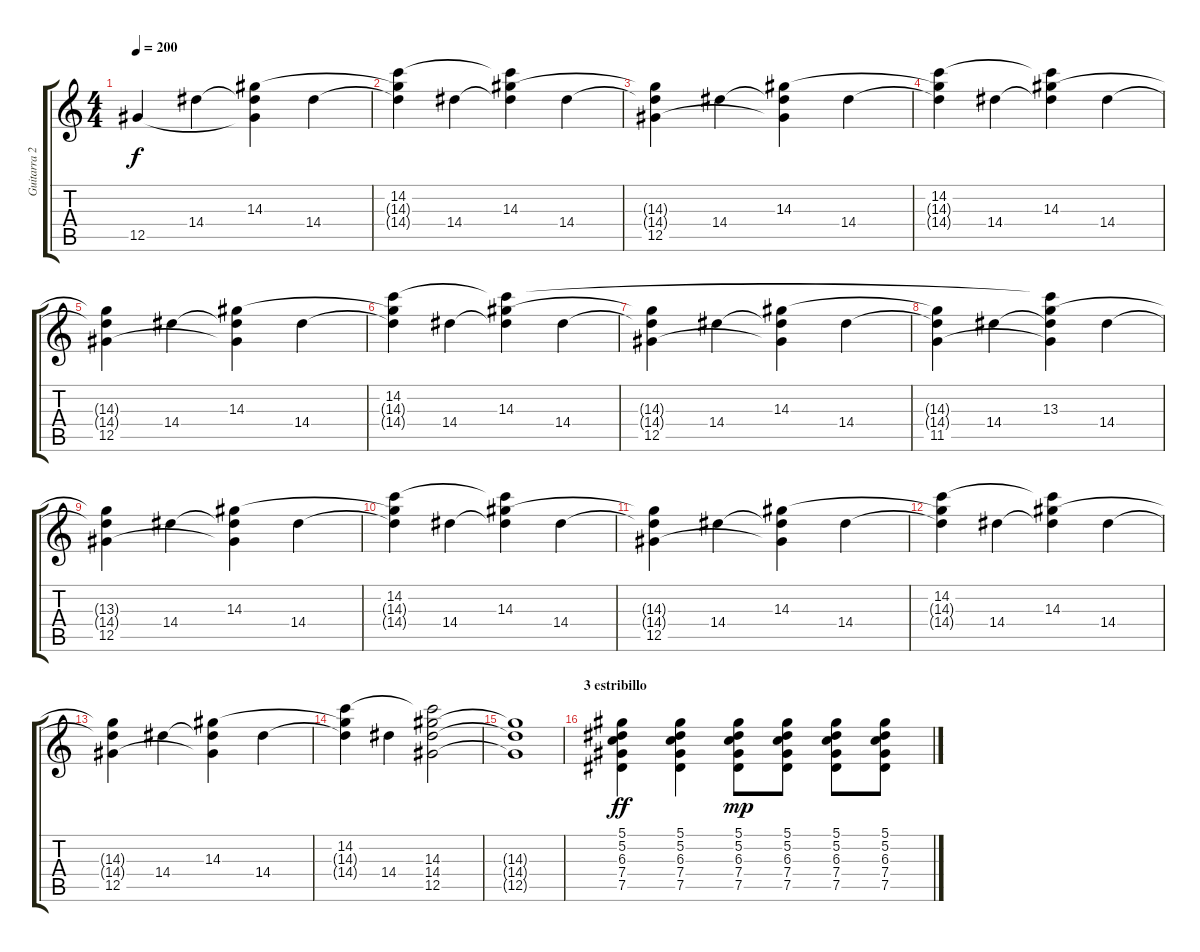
\track ("Guitarra 2" "Guitarra 2") {instrument distortionguitar}
\staff {score tabs}
\tuning (Eb4 Bb3 Gb3 Db3 Ab2 Eb2) {hide}
\ts (4 4)
\tempo 200
\clef g2
\ks c
12.5.4{dy f volume 6 instrument electricguitarjazz} 14.4.4 (14.3 14.4{t} 12.5{t}).4 14.4.4 |
(14.2 14.3{t} 14.4{t}).4 14.4.4 (14.2{t} 14.3 14.4{t}).4 14.4.4 |
(14.3{t} 14.4{t} 12.5).4 14.4.4 (14.3 14.4{t} 12.5{t}).4 14.4.4 |
(14.2 14.3{t} 14.4{t}).4 14.4.4 (14.2{t} 14.3 14.4{t}).4 14.4.4 |
(14.3{t} 14.4{t} 12.5).4 14.4.4 (14.3 14.4{t} 12.5{t}).4 14.4.4 |
(14.2 14.3{t} 14.4{t}).4 14.4.4 (14.2{t} 14.3 14.4{t}).4 14.4.4 |
(14.3{t} 14.4{t} 12.5).4 14.4.4 (14.3 14.4{t} 12.5{t}).4 14.4.4 |
(14.3{t} 14.4{t} 11.5).4 14.4.4 (14.2{t} 13.3 14.4{t} 11.5{t}).4 14.4.4 |
(13.3{t} 14.4{t} 12.5).4 14.4.4 (14.3 14.4{t} 12.5{t}).4 14.4.4 |
(14.2 14.3{t} 14.4{t}).4 14.4.4 (14.2{t} 14.3 14.4{t}).4 14.4.4 |
(14.3{t} 14.4{t} 12.5).4 14.4.4 (14.3 14.4{t} 12.5{t}).4 14.4.4 |
(14.2 14.3{t} 14.4{t}).4 14.4.4 (14.2{t} 14.3 14.4{t}).4 14.4.4 |
(14.3{t} 14.4{t} 12.5).4 14.4.4 (14.3 14.4{t} 12.5{t}).4 14.4.4 |
(14.2 14.3{t} 14.4{t}).4 14.4.4 (14.2{t} 14.3 14.4 12.5).2 |
(14.3{t} 14.4{t} 12.5{t}).1 |
\section ("" "3 estribillo")
(5.1 5.2 6.3 7.4 7.5).4{dy ff volume 6 balance 12 instrument distortionguitar} (5.1 5.2 6.3 7.4 7.5).4 (5.1 5.2 6.3 7.4 7.5).8{dy mp} (5.1 5.2 6.3 7.4 7.5).8 (5.1 5.2 6.3 7.4 7.5).8 (5.1 5.2 6.3 7.4 7.5).8
